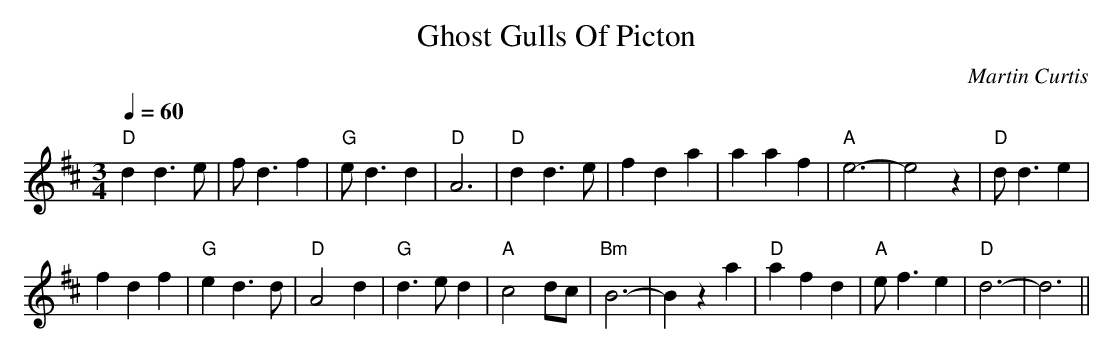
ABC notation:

X:1
T:Ghost Gulls Of Picton
M:3/4
L:1/4
Q:60
C:Martin Curtis
K:D
"D"dd>e|f<df|"G"e<dd|"D"A3|
"D"dd>e|fda|aaf|"A"e3-|e2z|
"D"d<de|!
fdf|"G"ed>d|"D"A2d|
"G"d>ed|"A"c2d/c/|"Bm"B3-|Bza|
"D"afd|"A"e<fe|"D"d3-|d3||
